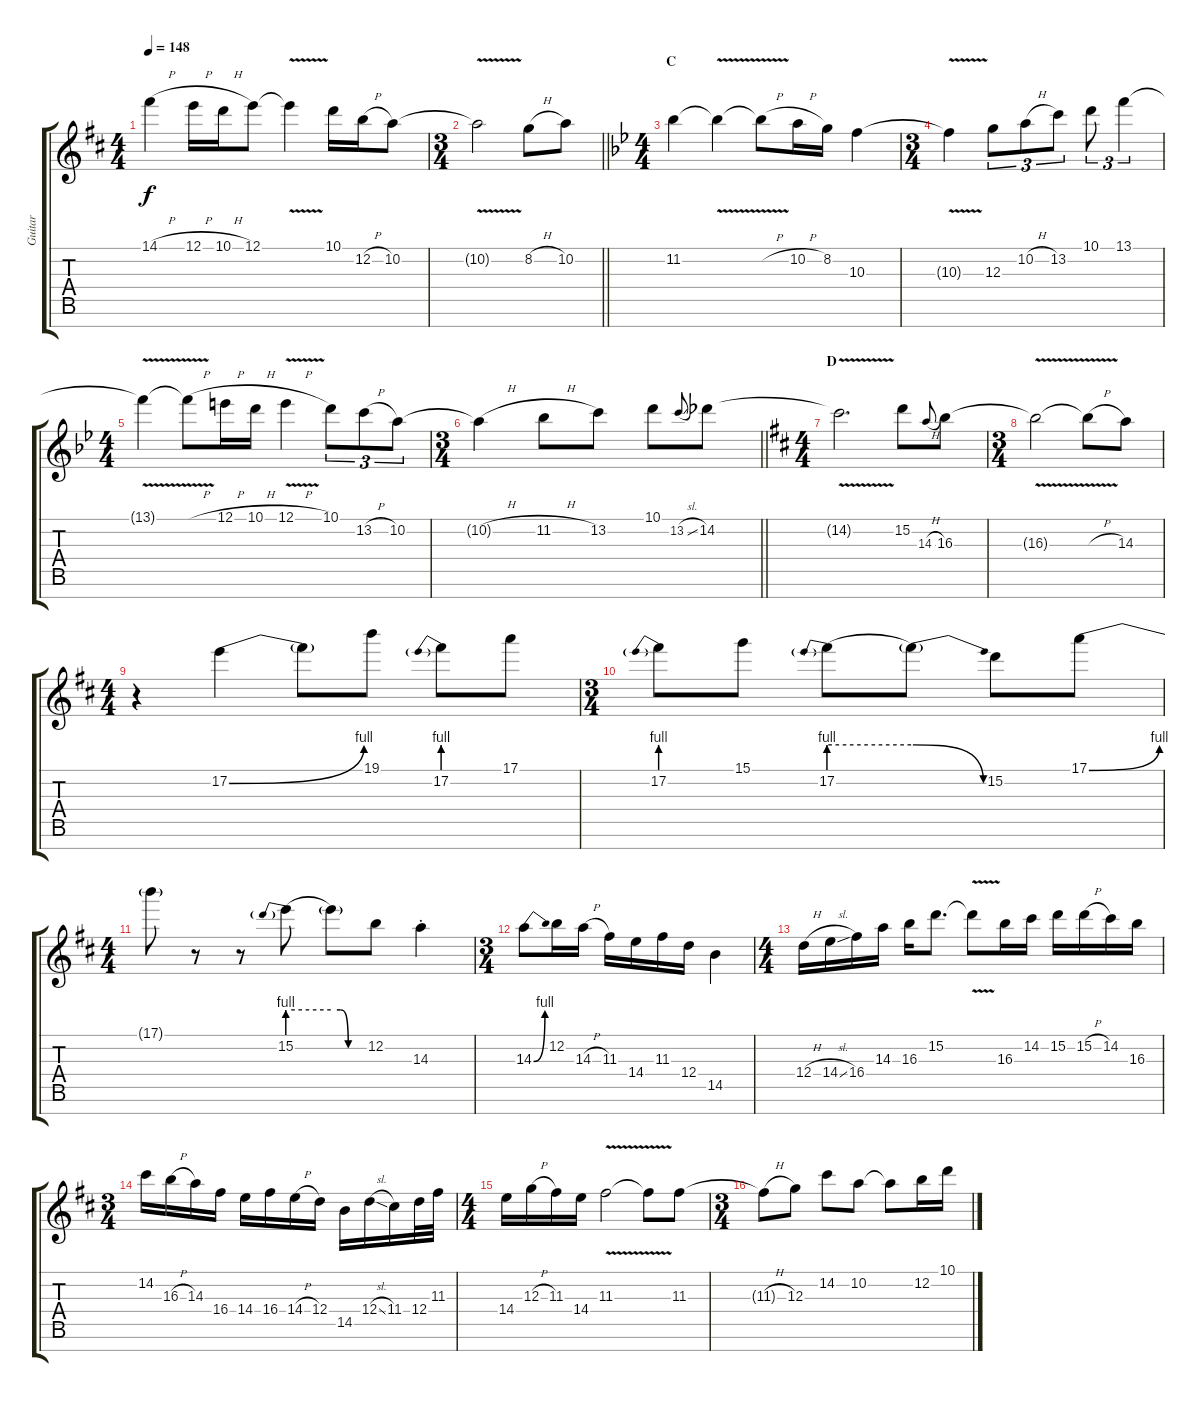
\track ("Guitar" "Guitar") {instrument acousticguitarsteel}
\staff {score tabs}
\tuning (E4 B3 G3 D3 A2 E2 B1) {hide}
\ts (4 4)
\tempo 148
\clef g2
\ks bminor
14.1{h t}.4{dy f} 12.1{h}.16 10.1{h}.16 12.1.8 12.1{v t}.4 10.1.16 12.2{h}.16 10.2.8 |
\ts (3 4)
\barLineRight lightlight
10.2{v t}.2 8.2{h}.8 10.2.8 |
\ts (4 4)
\section ("" "C")
\ks gminor
11.2.4 11.2{v t}.4 11.2{h t}.8 10.2{h}.16 8.2.16 10.3.4 |
\ts (3 4)
10.3{v t}.4 12.3.8{tu (3 2)} 10.2{h}.8{tu (3 2)} 13.2.8{tu (3 2)} 10.1.8{tu (3 2)} 13.1.4{tu (3 2)} |
\ts (4 4)
13.1{v t}.4 13.1{h t}.8 12.1{h}.16 10.1{h}.16 12.1{v h}.4 10.1.8{tu (3 2)} 13.2{h}.8{tu (3 2)} 10.2.8{tu (3 2)} |
\ts (3 4)
\barLineRight lightlight
10.2{h t}.4 11.2{h}.8 13.2.8 10.1.8 13.2{sl}.8{gr onbeat} 14.2.8 |
\ts (4 4)
\section ("" "D")
\ks bminor
14.2{v t}.2{d} 15.2.8 14.3{h}.8{gr onbeat} 16.3.8 |
\ts (3 4)
16.3{v t}.2 16.3{h t}.8 14.3.8 |
\ts (4 4)
r.4 17.2{be (bend 0 0 60 4)}.4 17.2{t}.8 19.1.8 17.2{be (prebend 0 4 60 4)}.8 17.1.8 |
\ts (3 4)
17.2{be (prebend 0 4 60 4)}.8 15.1.8 17.2{be (prebend 0 4 60 4)}.8 17.2{be (release 0 4 60 0) t}.8 15.2.8 17.1{be (bend 0 0 60 4)}.8 |
\ts (4 4)
17.1{t}.8 r.8 r.8 15.2{be (prebend 0 4 60 4)}.8 15.2{be (custom 0 4 15 4 30 0 60 0) t}.8 12.2.8 14.3{st}.4 |
\ts (3 4)
14.3{be (bend 0 0 60 4)}.8 12.2.16 14.3{h}.16 11.3.16 14.4.16 11.3.16 12.4.16 14.5.4 |
\ts (4 4)
12.4{h}.16 14.4{sl}.16 16.4.16 14.3.16 16.3.16 15.2.8{d} 15.2{v t}.8 16.3.16 14.2.16 15.2.16 15.2{h}.16 14.2.16 16.3.16 |
\ts (3 4)
14.2.16 16.3{h}.16 14.3.16 16.4.16 14.4.16 16.4.16 14.4{h}.16 12.4.16 14.5.16 12.4{sl}.16 11.4.16 12.4.32 11.3.32 |
\ts (4 4)
14.4.16 12.3{h}.16 11.3.16 14.4.16 11.3{v}.2 11.3{t}.8 11.3.8 |
\ts (3 4)
11.3{h t}.8 12.3.8 14.2.8 10.2.8 10.2{t}.8 12.2.16 10.1{h}.16
